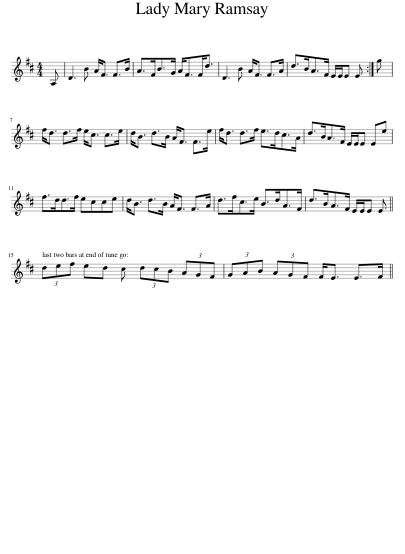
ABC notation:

X:1
L:1/8
M:4/4
I:linebreak $
K:D
V:1 treble
V:1
 A, | D3 B A<F F>B | A>FB>G A<FF<d | D3 B A<F F>A | d>BA>F E/E/E E :| %5
 g |$ f<d d>f e<c c>e | d<B d>B A<F F>e | f<d d>f e>dc>A | d>BA>F E/E/E Ee |$ %10
 f>dd>f ecce | d<B d>B A<F F>A | d>fc>e B>dA>F | d>BA>F E/E/E E ||$ (3def ed c (3dcB (3AGF | %15
 (3GAB (3AGF F<E E>F || %16
